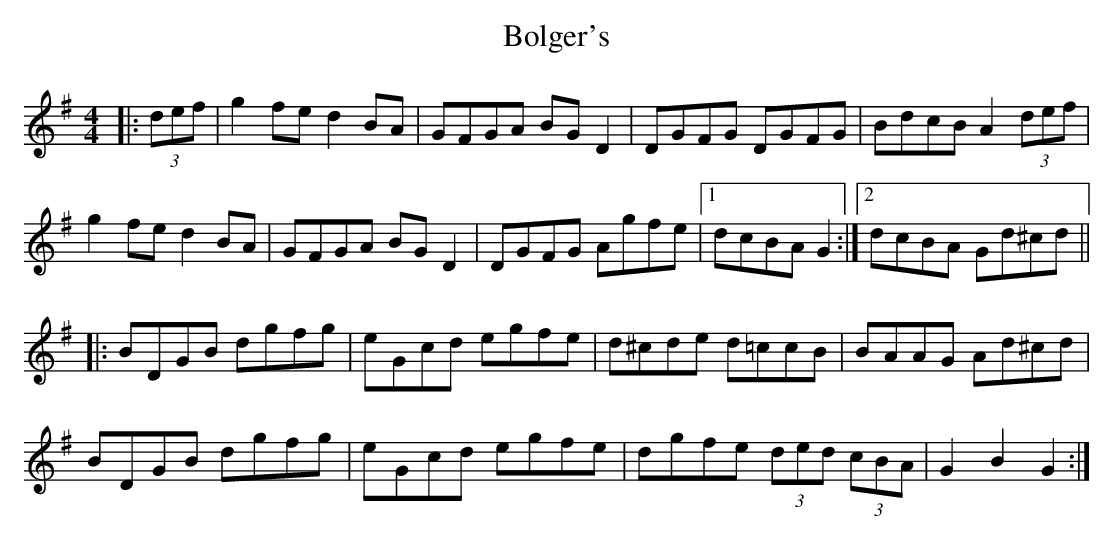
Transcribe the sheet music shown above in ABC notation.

X:1
T: Bolger's
M: 4/4
L: 1/8
K: Gmaj
|:(3def|g2 fe d2 BA|GFGA BG D2|DGFG DGFG|BdcB A2 (3def|
g2 fe d2 BA|GFGA BG D2|DGFG Agfe|1 dcBA G2:|2 dcBA Gd^cd||
|:BDGB dgfg|eGcd egfe|d^cde d=ccB|BAAG Ad^cd|
BDGB dgfg|eGcd egfe|dgfe (3ded (3cBA|G2B2G2:|
